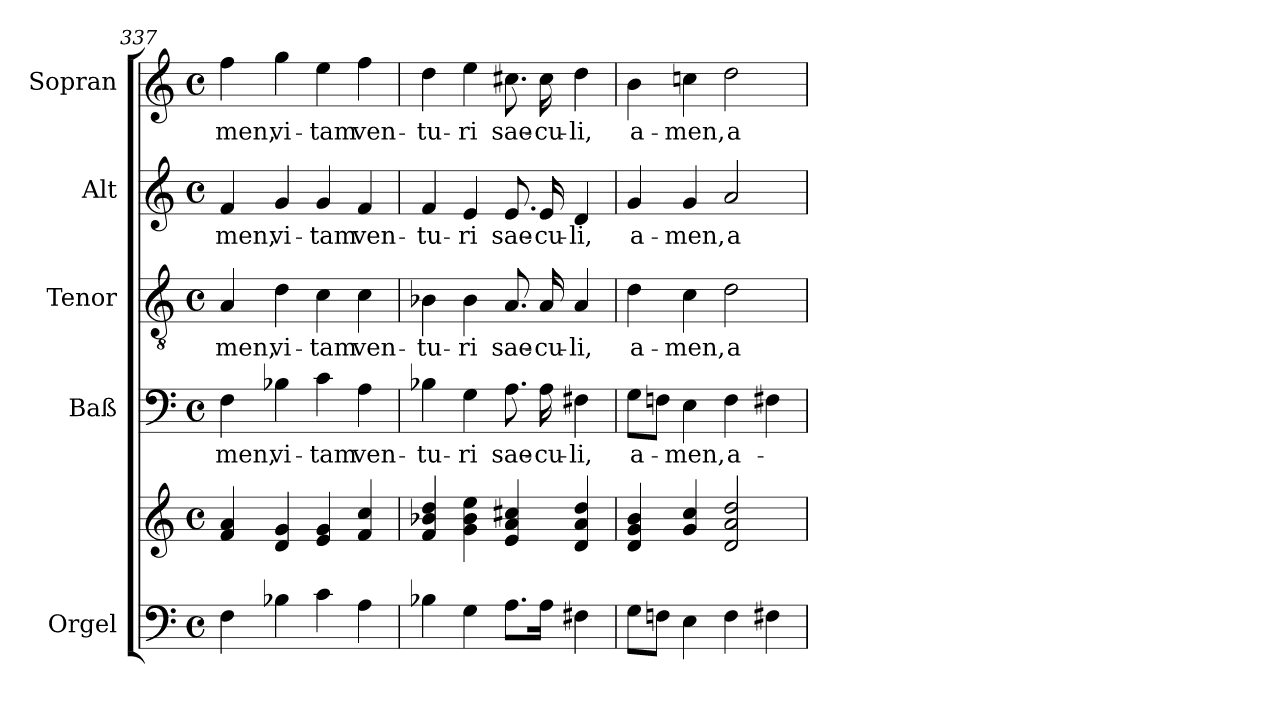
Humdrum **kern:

**kern	**kern	**kern	**text	**kern	**text	**kern	**text	**kern	**text
*part5	*part5	*part4	*part4	*part3	*part3	*part2	*part2	*part1	*part1
*staff6	*staff5	*staff4	*staff4	*staff3	*staff3	*staff2	*staff2	*staff1	*staff1
*I"Orgel	*	*I"Baß	*	*I"Tenor	*	*I"Alt	*	*I"Sopran	*
*clefF4	*clefG2	*clefF4	*	*clefGv2	*	*clefG2	*	*clefG2	*
*k[]	*k[]	*k[]	*	*k[]	*	*k[]	*	*k[]	*
*C:	*C:	*C:	*	*C:	*	*C:	*	*C:	*
*M4/4	*M4/4	*M4/4	*	*M4/4	*	*M4/4	*	*M4/4	*
*met(c)	*met(c)	*met(c)	*	*met(c)	*	*met(c)	*	*met(c)	*
=337	=337	=337	=337	=337	=337	=337	=337	=337	=337
!	!	!	!LO:LY:b	!	!LO:LY:b	!	!LO:LY:b	!	!LO:LY:b
4F\	4f/ 4a/	4F\	-men,	4A/	-men,	4f/	-men,	4ff\	-men,
!	!	!	!LO:LY:b	!	!LO:LY:b	!	!LO:LY:b	!	!LO:LY:b
4B-X\	4d/ 4g/	4B-X\	vi-	4d\	vi-	4g/	vi-	4gg\	vi-
!	!	!	!LO:LY:b	!	!LO:LY:b	!	!LO:LY:b	!	!LO:LY:b
4c\	4e/ 4g/	4c\	-tam	4c\	-tam	4g/	-tam	4ee\	-tam
!	!	!	!LO:LY:b	!	!LO:LY:b	!	!LO:LY:b	!	!LO:LY:b
4A\	4f/ 4cc/	4A\	ven-	4c\	ven-	4f/	ven-	4ff\	ven-
=338	=338	=338	=338	=338	=338	=338	=338	=338	=338
!	!	!	!LO:LY:b	!	!LO:LY:b	!	!LO:LY:b	!	!LO:LY:b
4B-X\	4f/ 4b-X/ 4dd/	4B-X\	-tu-	4B-X\	-tu-	4f/	-tu-	4dd\	-tu-
!	!	!	!LO:LY:b	!	!LO:LY:b	!	!LO:LY:b	!	!LO:LY:b
4G\	4g\ 4b-\ 4ee\	4G\	-ri	4B-\	-ri	4e/	-ri	4ee\	-ri
!	!	!	!LO:LY:b	!	!LO:LY:b	!	!LO:LY:b	!	!LO:LY:b
8.A\L	4e/ 4a/ 4cc#X/	8.A\	sae-	8.A/	sae-	8.e/	sae-	8.cc#X\	sae-
!	!	!	!LO:LY:b	!	!LO:LY:b	!	!LO:LY:b	!	!LO:LY:b
16A\Jk	.	16A\	-cu-	16A/	-cu-	16e/	-cu-	16cc#\	-cu-
!	!	!	!LO:LY:b	!	!LO:LY:b	!	!LO:LY:b	!	!LO:LY:b
4F#X\	4d/ 4a/ 4dd/	4F#X\	-li,	4A/	-li,	4d/	-li,	4dd\	-li,
=339	=339	=339	=339	=339	=339	=339	=339	=339	=339
!	!	!	!LO:LY:b	!	!LO:LY:b	!	!LO:LY:b	!	!LO:LY:b
8G\L	4d/ 4g/ 4b/	8G\L	a-	4d\	a-	4g/	a-	4b\	a-
8Fn\J	.	8Fn\J	.	.	.	.	.	.	.
!	!	!	!LO:LY:b	!	!LO:LY:b	!	!LO:LY:b	!	!LO:LY:b
4E\	4g/ 4cc/	4E\	-men,	4c\	-men,	4g/	-men,	4ccn\	-men,
!	!	!	!LO:LY:b	!	!LO:LY:b	!	!LO:LY:b	!	!LO:LY:b
4F\	2d/ 2a/ 2dd/	4F\	a-	2d\	a-	2a/	a-	2dd\	a-
4F#X\	.	4F#X\	.	.	.	.	.	.	.
=	=	=	=	=	=	=	=	=	=
*-	*-	*-	*-	*-	*-	*-	*-	*-	*-
